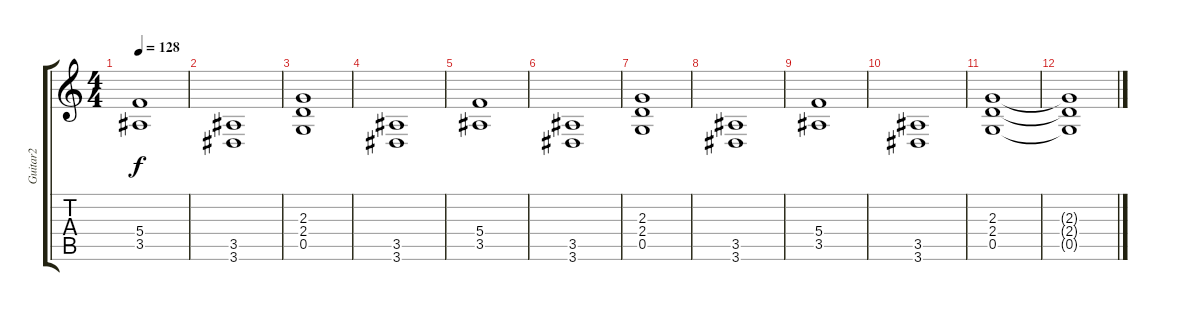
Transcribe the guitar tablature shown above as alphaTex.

\track ("Guitar2" "Guitar2") {instrument overdrivenguitar}
\staff {score tabs}
\tuning (D4 A3 F3 C3 G2 C2) {hide}
\ts (4 4)
\tempo 128
\clef g2
\ks c
(5.4 3.5).1{dy f} |
(3.5 3.6).1 |
(2.3 2.4 0.5).1 |
(3.5 3.6).1 |
(5.4 3.5).1 |
(3.5 3.6).1 |
(2.3 2.4 0.5).1 |
(3.5 3.6).1 |
(5.4 3.5).1 |
(3.5 3.6).1 |
(2.3 2.4 0.5).1 |
(2.3{t} 2.4{t} 0.5{t}).1
